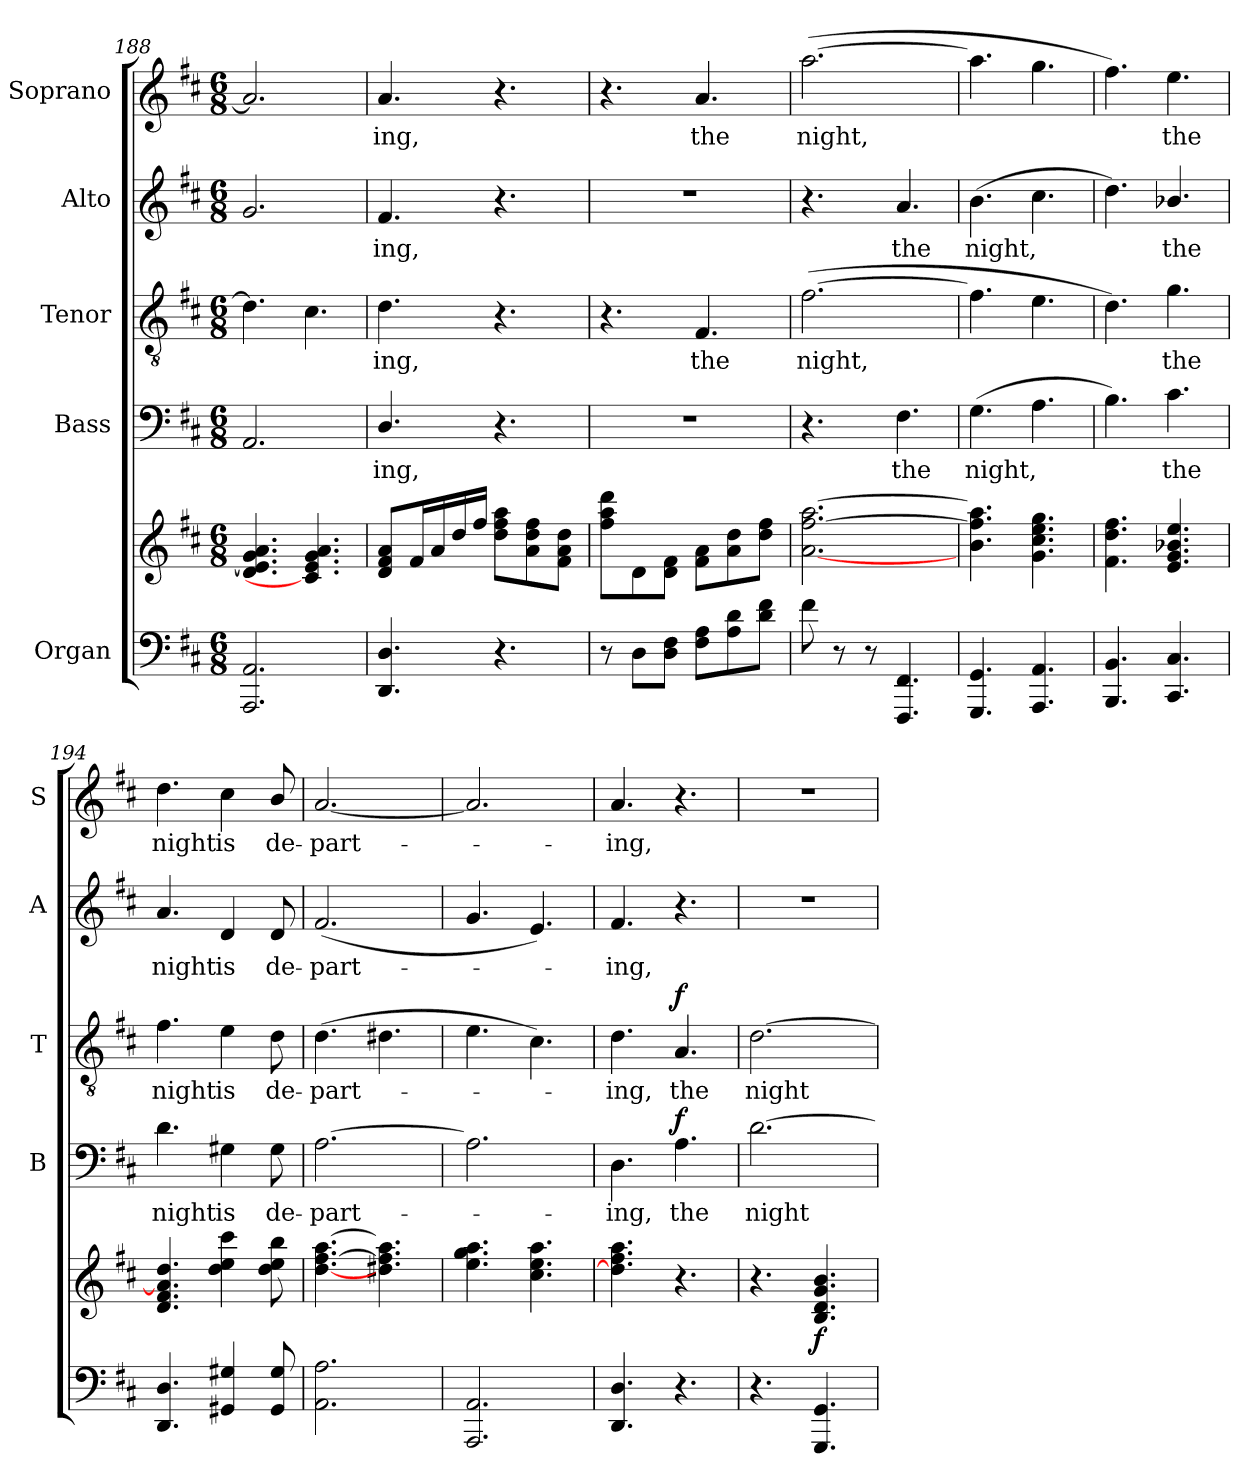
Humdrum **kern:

**kern	**kern	**dynam	**kern	**text	**dynam	**kern	**text	**dynam	**kern	**text	**kern	**text
*part5	*part5	*part5	*part4	*part4	*part4	*part3	*part3	*part3	*part2	*part2	*part1	*part1
*staff6	*staff5	*staff5/6	*staff4	*staff4	*staff4	*staff3	*staff3	*staff3	*staff2	*staff2	*staff1	*staff1
*I"Organ	*	*	*I"Bass	*	*	*I"Tenor	*	*	*I"Alto	*	*I"Soprano	*
*	*	*	*I'B	*	*	*I'T	*	*	*I'A	*	*I'S	*
*clefF4	*clefG2	*	*clefF4	*	*	*clefGv2	*	*	*clefG2	*	*clefG2	*
*k[f#c#]	*k[f#c#]	*	*k[f#c#]	*	*	*k[f#c#]	*	*	*k[f#c#]	*	*k[f#c#]	*
*D:	*D:	*	*D:	*	*	*D:	*	*	*D:	*	*D:	*
*M6/8	*M6/8	*	*M6/8	*	*	*M6/8	*	*	*M6/8	*	*M6/8	*
=188	=188	=188	=188	=188	=188	=188	=188	=188	=188	=188	=188	=188
2.AAA/ 2.AA/	4.d/ 4.e/] 4.g/ 4.a/	.	2.AA/	.	.	4.d\]	.	.	2.g/	.	2.a/]	.
.	4.c#/] 4.e/ 4.g/ 4.a/	.	.	.	.	4.c#\	.	.	.	.	.	.
=189	=189	=189	=189	=189	=189	=189	=189	=189	=189	=189	=189	=189
!	!	!	!	!LO:LY:b	!	!	!LO:LY:b	!	!	!LO:LY:b	!	!LO:LY:b
4.DD/ 4.D/	8d/ 8f#/ 8a/L	.	4.D/	ing,	.	4.d\	ing,	.	4.f#/	ing,	4.a/	ing,
.	16f#/L	.	.	.	.	.	.	.	.	.	.	.
.	16a/	.	.	.	.	.	.	.	.	.	.	.
.	16dd/	.	.	.	.	.	.	.	.	.	.	.
.	16ff#/JJ	.	.	.	.	.	.	.	.	.	.	.
4.r	8dd\ 8ff#\ 8aa\L	.	4.r	.	.	4.r	.	.	4.r	.	4.r	.
.	8a\ 8dd\ 8ff#\	.	.	.	.	.	.	.	.	.	.	.
.	8f#\ 8a\ 8dd\J	.	.	.	.	.	.	.	.	.	.	.
!!LO:PB:g=z
=190	=190	=190	=190	=190	=190	=190	=190	=190	=190	=190	=190	=190
8r	8ff#\ 8aa\ 8ddd\L	.	2.r	.	.	4.r	.	.	2.r	.	4.r	.
8D\L	8d\	.	.	.	.	.	.	.	.	.	.	.
8D\ 8F#\J	8d\ 8f#\J	.	.	.	.	.	.	.	.	.	.	.
!	!	!	!	!	!	!	!LO:LY:b	!	!	!	!	!LO:LY:b
8F#\ 8A\L	8f#\ 8a\L	.	.	.	.	4.F#/	the	.	.	.	4.a/	the
8A\ 8d\	8a\ 8dd\	.	.	.	.	.	.	.	.	.	.	.
8d\ 8f#\J	8dd\ 8ff#\J	.	.	.	.	.	.	.	.	.	.	.
=191	=191	=191	=191	=191	=191	=191	=191	=191	=191	=191	=191	=191
!	!	!	!	!	!	!	!LO:LY:b	!	!	!	!	!LO:LY:b
8f#\	[2.a\ [2.ff#\ [2.aa\	.	4.r	.	.	(>[2.f#\	night,	.	4.r	.	(>[2.aa\	night,
8r	.	.	.	.	.	.	.	.	.	.	.	.
8r	.	.	.	.	.	.	.	.	.	.	.	.
!	!	!	!	!LO:LY:b	!	!	!	!	!	!LO:LY:b	!	!
4.FFF#/ 4.FF#/	.	.	4.F#\	the	.	.	.	.	4.a/	the	.	.
=192	=192	=192	=192	=192	=192	=192	=192	=192	=192	=192	=192	=192
!	!	!	!	!LO:LY:b	!	!	!	!	!	!LO:LY:b	!	!
4.GGG/ 4.GG/	4.b\ 4.ff#\] 4.aa\]	.	(>4.G\	night,	.	4.f#\]	.	.	(>4.b\	night,	4.aa\]	.
4.AAA/ 4.AA/	4.g\ 4.cc#\ 4.ee\ 4.gg\	.	4.A\	.	.	4.e\	.	.	4.cc#\	.	4.gg\	.
=193	=193	=193	=193	=193	=193	=193	=193	=193	=193	=193	=193	=193
4.BBB/ 4.BB/	4.f#\ 4.dd\ 4.ff#\	.	4.B\)	.	.	4.d\)	.	.	4.dd\)	.	4.ff#\)	.
!	!	!	!	!LO:LY:b	!	!	!LO:LY:b	!	!	!LO:LY:b	!	!LO:LY:b
4.CC#/ 4.C#/	4.e/ 4.g/ 4.b-X/ 4.ee/	.	4.c#\	the	.	4.g\	the	.	4.b-X/	the	4.ee\	the
=194	=194	=194	=194	=194	=194	=194	=194	=194	=194	=194	=194	=194
!	!	!	!	!LO:LY:b	!	!	!LO:LY:b	!	!	!LO:LY:b	!	!LO:LY:b
4.DD/ 4.D/	4.d/ 4.f#/ 4.a/] 4.dd/	.	4.d\	night	.	4.f#\	night	.	4.a/	night	4.dd\	night
!	!	!	!	!LO:LY:b	!	!	!LO:LY:b	!	!	!LO:LY:b	!	!LO:LY:b
4GG#X/ 4G#X/	4dd\ 4ee\ 4ccc#\	.	4G#X\	is	.	4e\	is	.	4d/	is	4cc#\	is
!	!	!	!	!LO:LY:b	!	!	!LO:LY:b	!	!	!LO:LY:b	!	!LO:LY:b
8GG#/ 8G#/	8dd\ 8ee\ 8bb\	.	8G#\	de-	.	8d\	de-	.	8d/	de-	8b/	de-
=195	=195	=195	=195	=195	=195	=195	=195	=195	=195	=195	=195	=195
!	!	!	!	!LO:LY:b	!	!	!LO:LY:b	!	!	!LO:LY:b	!	!LO:LY:b
2.AA\ 2.A\	[4.dd\ [4.ff#\ [4.aa\	.	[2.A\	-part-	.	(>4.d\	-part-	.	(<2.f#/	-part-	[2.a/	-part-
.	4.dd#X\ 4.ff#\] 4.aa\]	.	.	.	.	4.d#X\	.	.	.	.	.	.
=196	=196	=196	=196	=196	=196	=196	=196	=196	=196	=196	=196	=196
2.AAA/ 2.AA/	4.ee\ 4.gg\ 4.aa\	.	2.A\]	.	.	4.e\	.	.	4.g/	.	2.a/]	.
.	4.cc#\ 4.ee\ 4.aa\	.	.	.	.	4.c#\)	.	.	4.e/)	.	.	.
=197	=197	=197	=197	=197	=197	=197	=197	=197	=197	=197	=197	=197
!	!	!	!	!LO:LY:b	!	!	!LO:LY:b	!	!	!LO:LY:b	!	!LO:LY:b
4.DD/ 4.D/	4.dd\] 4.ff#\ 4.aa\	.	4.D\	ing,	.	4.d\	ing,	.	4.f#/	ing,	4.a/	ing,
!	!	!	!	!LO:LY:b	!LO:DY:b	!	!LO:LY:b	!LO:DY:b	!	!	!	!
4.r	4.r	.	4.A\	the	f	4.A/	the	f	4.r	.	4.r	.
!!LO:LB:g=z
=198	=198	=198	=198	=198	=198	=198	=198	=198	=198	=198	=198	=198
!	!	!	!	!LO:LY:b	!	!	!LO:LY:b	!	!	!	!	!
4.r	4.r	.	[2.d\	night	.	[2.d\	night	.	2.r	.	2.r	.
!	!	!LO:DY:b	!	!	!	!	!	!	!	!	!	!
4.GGG/ 4.GG/	4.B/ 4.d/ 4.g/ 4.b/	f	.	.	.	.	.	.	.	.	.	.
=	=	=	=	=	=	=	=	=	=	=	=	=
*-	*-	*-	*-	*-	*-	*-	*-	*-	*-	*-	*-	*-
